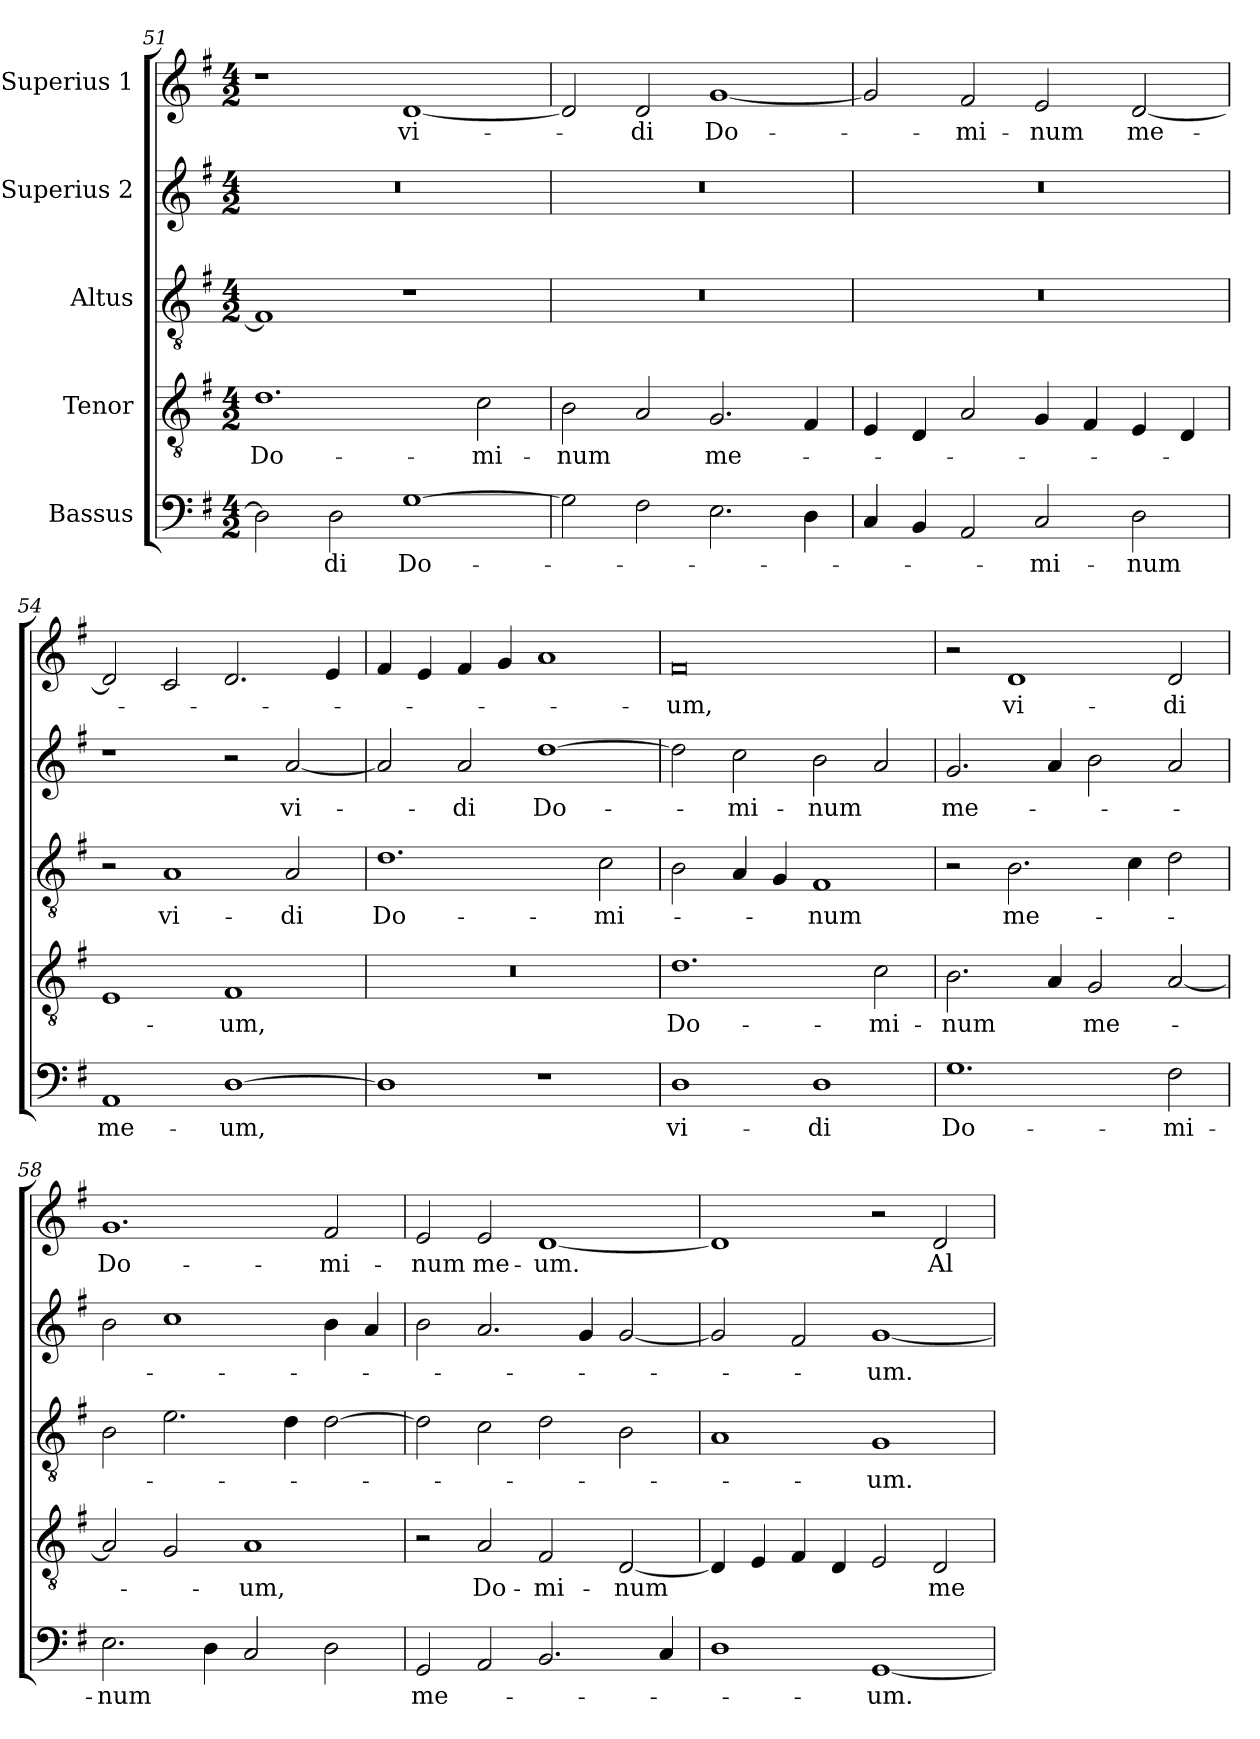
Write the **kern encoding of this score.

**kern	**text	**kern	**text	**kern	**text	**kern	**text	**kern	**text
*part5	*part5	*part4	*part4	*part3	*part3	*part2	*part2	*part1	*part1
*staff5	*staff5	*staff4	*staff4	*staff3	*staff3	*staff2	*staff2	*staff1	*staff1
*I"Bassus	*	*I"Tenor	*	*I"Altus	*	*I"Superius 2	*	*I"Superius 1	*
*clefF4	*	*clefGv2	*	*clefGv2	*	*clefG2	*	*clefG2	*
*k[f#]	*	*k[f#]	*	*k[f#]	*	*k[f#]	*	*k[f#]	*
*M4/2	*	*M4/2	*	*M4/2	*	*M4/2	*	*M4/2	*
=51	=51	=51	=51	=51	=51	=51	=51	=51	=51
2D\]	.	1.d\	Do-	1F#/]	.	0r	.	1r	.
2D\	-di	.	.	.	.	.	.	.	.
[1G\	Do-	.	.	1r	.	.	.	[1d/	vi-
.	.	2c\	-mi-	.	.	.	.	.	.
=52	=52	=52	=52	=52	=52	=52	=52	=52	=52
2G\]	.	2B\	-num	0r	.	0r	.	2d/]	.
2F#\	.	2A/	.	.	.	.	.	2d/	-di
2.E\	.	2.G/	me-	.	.	.	.	[1g/	Do-
4D\	.	4F#/	.	.	.	.	.	.	.
=53	=53	=53	=53	=53	=53	=53	=53	=53	=53
4C/	.	4E/	.	0r	.	0r	.	2g/]	.
4BB/	.	4D/	.	.	.	.	.	.	.
2AA/	.	2A/	.	.	.	.	.	2f#/	-mi-
2C/	-mi-	4G/	.	.	.	.	.	2e/	-num
.	.	4F#/	.	.	.	.	.	.	.
2D\	-num	4E/	.	.	.	.	.	[2d/	me-
.	.	4D/	.	.	.	.	.	.	.
=54	=54	=54	=54	=54	=54	=54	=54	=54	=54
1AA/	me-	1E/	.	2r	.	1r	.	2d/]	.
.	.	.	.	1A/	vi-	.	.	2c/	.
[1D\	-um,	1F#/	-um,	.	.	2r	.	2.d/	.
.	.	.	.	2A/	-di	[2a/	vi-	.	.
.	.	.	.	.	.	.	.	4e/	.
=55	=55	=55	=55	=55	=55	=55	=55	=55	=55
1D\]	.	0r	.	1.d\	Do-	2a/]	.	4f#/	.
.	.	.	.	.	.	.	.	4e/	.
.	.	.	.	.	.	2a/	-di	4f#/	.
.	.	.	.	.	.	.	.	4g/	.
1r	.	.	.	.	.	[1dd\	Do-	1a/	.
.	.	.	.	2c\	-mi-	.	.	.	.
=56	=56	=56	=56	=56	=56	=56	=56	=56	=56
1D\	vi-	1.d\	Do-	2B\	.	2dd\]	.	0f#/	-um,
.	.	.	.	4A/	.	2cc\	-mi-	.	.
.	.	.	.	4G/	.	.	.	.	.
1D\	-di	.	.	1F#/	-num	2b\	-num	.	.
.	.	2c\	-mi-	.	.	2a/	.	.	.
=57	=57	=57	=57	=57	=57	=57	=57	=57	=57
1.G\	Do-	2.B\	-num	2r	.	2.g/	me-	2r	.
.	.	.	.	2.B\	me-	.	.	1d/	vi-
.	.	4A/	.	.	.	4a/	.	.	.
.	.	2G/	me-	.	.	2b\	.	.	.
.	.	.	.	4c\	.	.	.	.	.
2F#\	-mi-	[2A/	.	2d\	.	2a/	.	2d/	-di
=58	=58	=58	=58	=58	=58	=58	=58	=58	=58
2.E\	-num	2A/]	.	2B\	.	2b\	.	1.g/	Do-
.	.	2G/	.	2.e\	.	1cc\	.	.	.
4D\	.	.	.	.	.	.	.	.	.
2C/	.	1A/	-um,	.	.	.	.	.	.
.	.	.	.	4d\	.	.	.	.	.
2D\	.	.	.	[2d\	.	4b\	.	2f#/	-mi-
.	.	.	.	.	.	4a/	.	.	.
=59	=59	=59	=59	=59	=59	=59	=59	=59	=59
2GG/	me-	2r	.	2d\]	.	2b\	.	2e/	-num
2AA/	.	2A/	Do-	2c\	.	2.a/	.	2e/	me-
2.BB/	.	2F#/	-mi-	2d\	.	.	.	[1d/	-um.
.	.	.	.	.	.	4g/	.	.	.
.	.	[2D/	-num	2B\	.	[2g/	.	.	.
4C/	.	.	.	.	.	.	.	.	.
=60	=60	=60	=60	=60	=60	=60	=60	=60	=60
1D\	.	4D/]	.	1A/	.	2g/]	.	1d/]	.
.	.	4E/	.	.	.	.	.	.	.
.	.	4F#/	.	.	.	2f#/	.	.	.
.	.	4D/	.	.	.	.	.	.	.
[1GG/	-um.	2E/	.	1G/	-um.	[1g/	-um.	2r	.
.	.	2D/	me-	.	.	.	.	2d/	Al-
=	=	=	=	=	=	=	=	=	=
*-	*-	*-	*-	*-	*-	*-	*-	*-	*-
